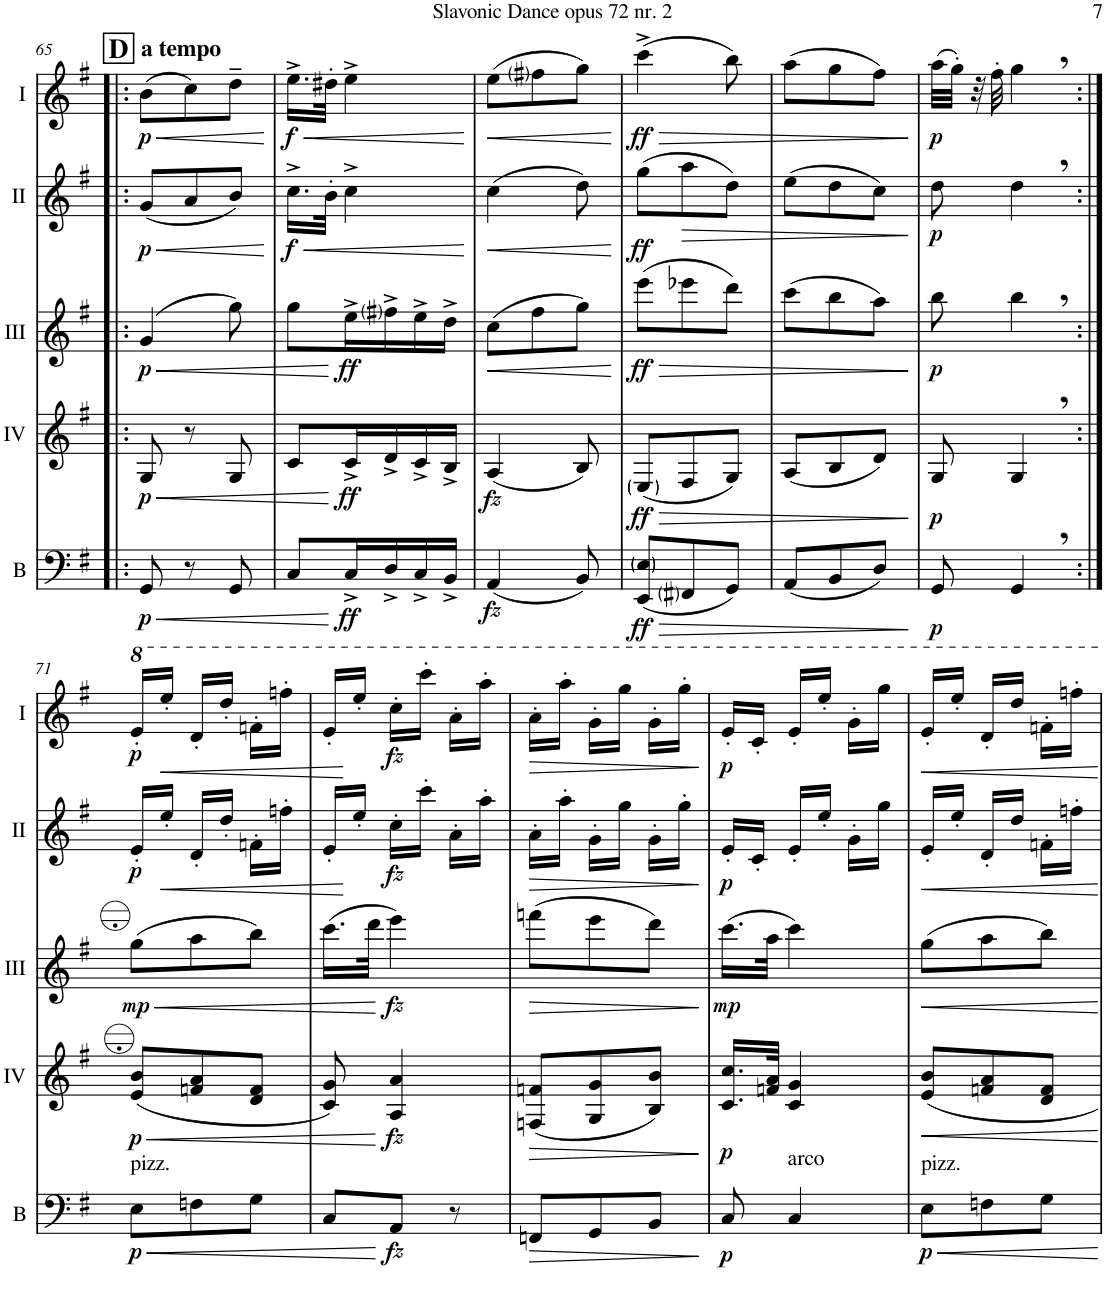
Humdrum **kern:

**kern	**dynam	**kern	**dynam	**kern	**dynam	**kern	**dynam	**kern	**dynam
*part5	*part5	*part4	*part4	*part3	*part3	*part2	*part2	*part1	*part1
*staff5	*staff5	*staff4	*staff4	*staff3	*staff3	*staff2	*staff2	*staff1	*staff1
*I"Bass	*	*I"Acc. 4	*	*I"Acc. 3	*	*I"Acc. 2	*	*I"Acc. 1	*
*I'B	*	*	*	*	*	*	*	*	*
!!LO:PB:g=z
*clefF4	*	*clefG2	*	*clefG2	*	*clefG2	*	*clefG2	*
*Trd7c12	*	*Trd7c12	*	*Trd7c12	*	*	*	*	*
*k[f#]	*	*k[f#]	*	*k[f#]	*	*k[f#]	*	*k[f#]	*
*M3/8	*	*M3/8	*	*M3/8	*	*M3/8	*	*M3/8	*
!!LO:REH:place=s1:a:B:cj:fs=14:t=D
=65!|:	=65!|:	=65!|:	=65!|:	=65!|:	=65!|:	=65!|:	=65!|:	=65!|:	=65!|:
!	!	!	!	!	!	!	!	!LO:TX:a:B:t=a tempo	!
!	!LO:HP:b	!	!LO:HP:b	!	!LO:HP:b	!	!LO:HP:b	!	!LO:HP:b
!	!LO:DY:n=1:b	!	!LO:DY:n=1:b	!	!LO:DY:n=1:b	!	!LO:DY:n=1:b	!	!LO:DY:n=1:b
8GG/	< p	8G/	< p	(4g/	< p	(8g/L	< p	(8b\L	< p
8r	.	8r	.	.	.	8a/	.	8cc\)	.
8GG/	.	8G/	.	8gg\)	.	8b/J)	.	8dd~\J	.
.	.	.	.	.	.	.	[	.	[
=66	=66	=66	=66	=66	=66	=66	=66	=66	=66
!	!	!	!	!	!	!	!LO:HP:b	!	!LO:HP:b
!	!	!	!	!	!	!	!LO:DY:n=1:b	!	!LO:DY:n=1:b
8C/L	.	8c/L	.	8gg\L	.	16.cc^\LL	< f	16.ee^\LL	< f
.	.	.	.	.	.	32b'\JJk	.	32dd#X'\JJk	.
!	!LO:DY:n=1:b	!	!LO:DY:n=1:b	!	!LO:DY:n=1:b	!	!	!	!
16C^/L	[ ff	16c^/L	[ ff	16ee^\L	[ ff	4cc^\	.	4ee^\	.
16D^/	.	16d^/	.	16ff#i^\	.	.	.	.	.
16C^/	.	16c^/	.	16ee^\	.	.	.	.	.
16BB^/JJ	.	16B^/JJ	.	16dd^\JJ	.	.	.	.	.
.	.	.	.	.	.	.	[	.	[
=67	=67	=67	=67	=67	=67	=67	=67	=67	=67
!	!LO:DY:b	!	!LO:DY:b	!	!LO:HP:b	!	!LO:HP:b	!	!LO:HP:b
(4AA/	fz	(4A/	fz	(8cc\L	<	(4cc\	<	(8ee\L	<
.	.	.	.	8ff#\	.	.	.	8ff#i\	.
8BB/)	.	8B/)	.	8gg\J)	.	8dd\)	.	8gg\J)	.
.	.	.	.	.	[	.	[	.	[
=68	=68	=68	=68	=68	=68	=68	=68	=68	=68
!	!LO:HP:b	!	!LO:HP:b	!	!LO:HP:b	!	!	!	!LO:HP:b
!	!LO:DY:n=1:b	!	!LO:DY:n=1:b	!	!LO:DY:n=1:b	!	!LO:DY:b	!	!LO:DY:n=1:b
(8EE/ 8E/L	> ff	(8E/L	> ff	(8eee\L	> ff	(8gg\L	ff	(4ccc^\	> ff
!	!	!	!	!	!	!	!LO:HP:b	!	!
8FF#i/	.	8F#/	.	8eee-X\	.	8aa\	>	.	.
8GG/J)	.	8G/J)	.	8ddd\J)	.	8dd\J)	.	8bb\)	.
=69	=69	=69	=69	=69	=69	=69	=69	=69	=69
(8AA/L	.	(8A/L	.	(8ccc\L	.	(8ee\L	.	(8aa\L	.
8BB/	.	8B/	.	8bb\	.	8dd\	.	8gg\	.
8D/J)	.	8d/J)	.	8aa\J)	.	8cc\J)	.	8ff#\J)	.
.	]	.	]	.	]	.	]	.	]
=70	=70	=70	=70	=70	=70	=70	=70	=70	=70
!	!LO:DY:b	!	!LO:DY:b	!	!LO:DY:b	!	!LO:DY:b	!	!LO:DY:b
8GG/	p	8G/	p	8bb\	p	8dd\	p	(32aa\LLL	p
.	.	.	.	.	.	.	.	32gg'\JJJ)	.
.	.	.	.	.	.	.	.	32r	.
.	.	.	.	.	.	.	.	32ff#'\	.
4GG,/	.	4G,/	.	4bb,\	.	4dd,\	.	4gg,\	.
!!LO:LB:g=z
=71:|!	=71:|!	=71:|!	=71:|!	=71:|!	=71:|!	=71:|!	=71:|!	=71:|!	=71:|!
!LO:TX:a:t=pizz.	!	!	!	!	!	!	!	!	!
!	!LO:HP:b	!	!LO:HP:b	!	!LO:HP:b	!	!	!	!
!	!LO:DY:n=1:b	!	!LO:DY:n=1:b	!	!LO:DY:n=1:b	!	!LO:DY:b	!	!LO:DY:b
8E\L	< p	(8e/ 8b/L	< p	(8gg\L	< mp	16e'/LL	p	16ee'/LL	p
!	!	!	!	!	!	!	!LO:HP:b	!	!LO:HP:b
.	.	.	.	.	.	16ee'/JJ	<	16eee'/JJ	<
8Fn\	.	8fn/ 8a/	.	8aa\	.	16d'/LL	.	16dd'/LL	.
.	.	.	.	.	.	16dd'/JJ	.	16ddd'/JJ	.
8G\J	.	8d/ 8f/J	.	8bb\J)	.	16fn'\LL	.	16ffn'\LL	.
.	.	.	.	.	.	16ffn'\JJ	.	16fffn'\JJ	.
=72	=72	=72	=72	=72	=72	=72	=72	=72	=72
8C/L	.	8c/ 8g/)	.	(16.ccc\LL	.	16e'/LL	.	16ee'/LL	.
.	.	.	.	.	.	16ee'/JJ	[	16eee'/JJ	[
.	.	.	.	32ddd\JJk	.	.	.	.	.
!	!LO:DY:n=1:b	!	!LO:DY:n=1:b	!	!LO:DY:n=1:b	!	!LO:DY:b	!	!LO:DY:b
8AA/J	[ fz	4A/ 4a/	[ fz	4eee\)	[ fz	16cc'\LL	fz	16ccc'\LL	fz
.	.	.	.	.	.	16ccc'\JJ	.	16cccc'\JJ	.
8r	.	.	.	.	.	16a'\LL	.	16aa'\LL	.
.	.	.	.	.	.	16aa'\JJ	.	16aaa'\JJ	.
=73	=73	=73	=73	=73	=73	=73	=73	=73	=73
!	!LO:HP:b	!	!LO:HP:b	!	!LO:HP:b	!	!LO:HP:b	!	!LO:HP:b
8FFn/L	>	(8Fn/ 8fn/L	>	(8fffn\L	>	16a'\LL	>	16aa'\LL	>
.	.	.	.	.	.	16aa'\JJ	.	16aaa'\JJ	.
8GG/	.	8G/ 8g/	.	8eee\	.	16g'\LL	.	16gg'\LL	.
.	.	.	.	.	.	16gg\JJ	.	16ggg\JJ	.
8BB/J	.	8B/ 8b/J)	.	8ddd\J)	.	16g'\LL	.	16gg'\LL	.
.	.	.	.	.	.	16gg'\JJ	.	16ggg'\JJ	.
.	]	.	]	.	]	.	]	.	]
=74	=74	=74	=74	=74	=74	=74	=74	=74	=74
!	!LO:DY:b	!	!LO:DY:b	!	!LO:DY:b	!	!LO:DY:b	!	!LO:DY:b
8C/	p	16.c/ 16.cc/LL	p	(16.ccc\LL	mp	16e'/LL	p	16ee'/LL	p
.	.	.	.	.	.	16c'/JJ	.	16cc'/JJ	.
.	.	32fn/ 32a/JJk	.	32aa\JJk	.	.	.	.	.
!LO:TX:a:t=arco	!	!	!	!	!	!	!	!	!
4C/	.	4c/ 4g/	.	4ccc\)	.	16e'/LL	.	16ee'/LL	.
.	.	.	.	.	.	16ee'/JJ	.	16eee'/JJ	.
.	.	.	.	.	.	16g'\LL	.	16gg'\LL	.
.	.	.	.	.	.	16gg\JJ	.	16ggg\JJ	.
=75	=75	=75	=75	=75	=75	=75	=75	=75	=75
!LO:TX:a:t=pizz.	!	!	!	!	!	!	!	!	!
!	!LO:DY:b	!	!	!	!	!	!	!	!
8E\L	p	8e/ 8b/L	.	(8gg\L	.	16e'/LL	.	16ee'/LL	.
.	.	.	.	.	.	16ee'/JJ	.	16eee'/JJ	.
8Fn\	.	8fn/ 8a/	.	8aa\	.	16d'/LL	.	16dd'/LL	.
.	.	.	.	.	.	16dd/JJ	.	16ddd/JJ	.
8G\J	.	8d/ 8f/J	.	8bb\J)	.	16fn'\LL	.	16ffn'\LL	.
.	.	.	.	.	.	16ffn'\JJ	.	16fffn'\JJ	.
=	=	=	=	=	=	=	=	=	=
*-	*-	*-	*-	*-	*-	*-	*-	*-	*-
